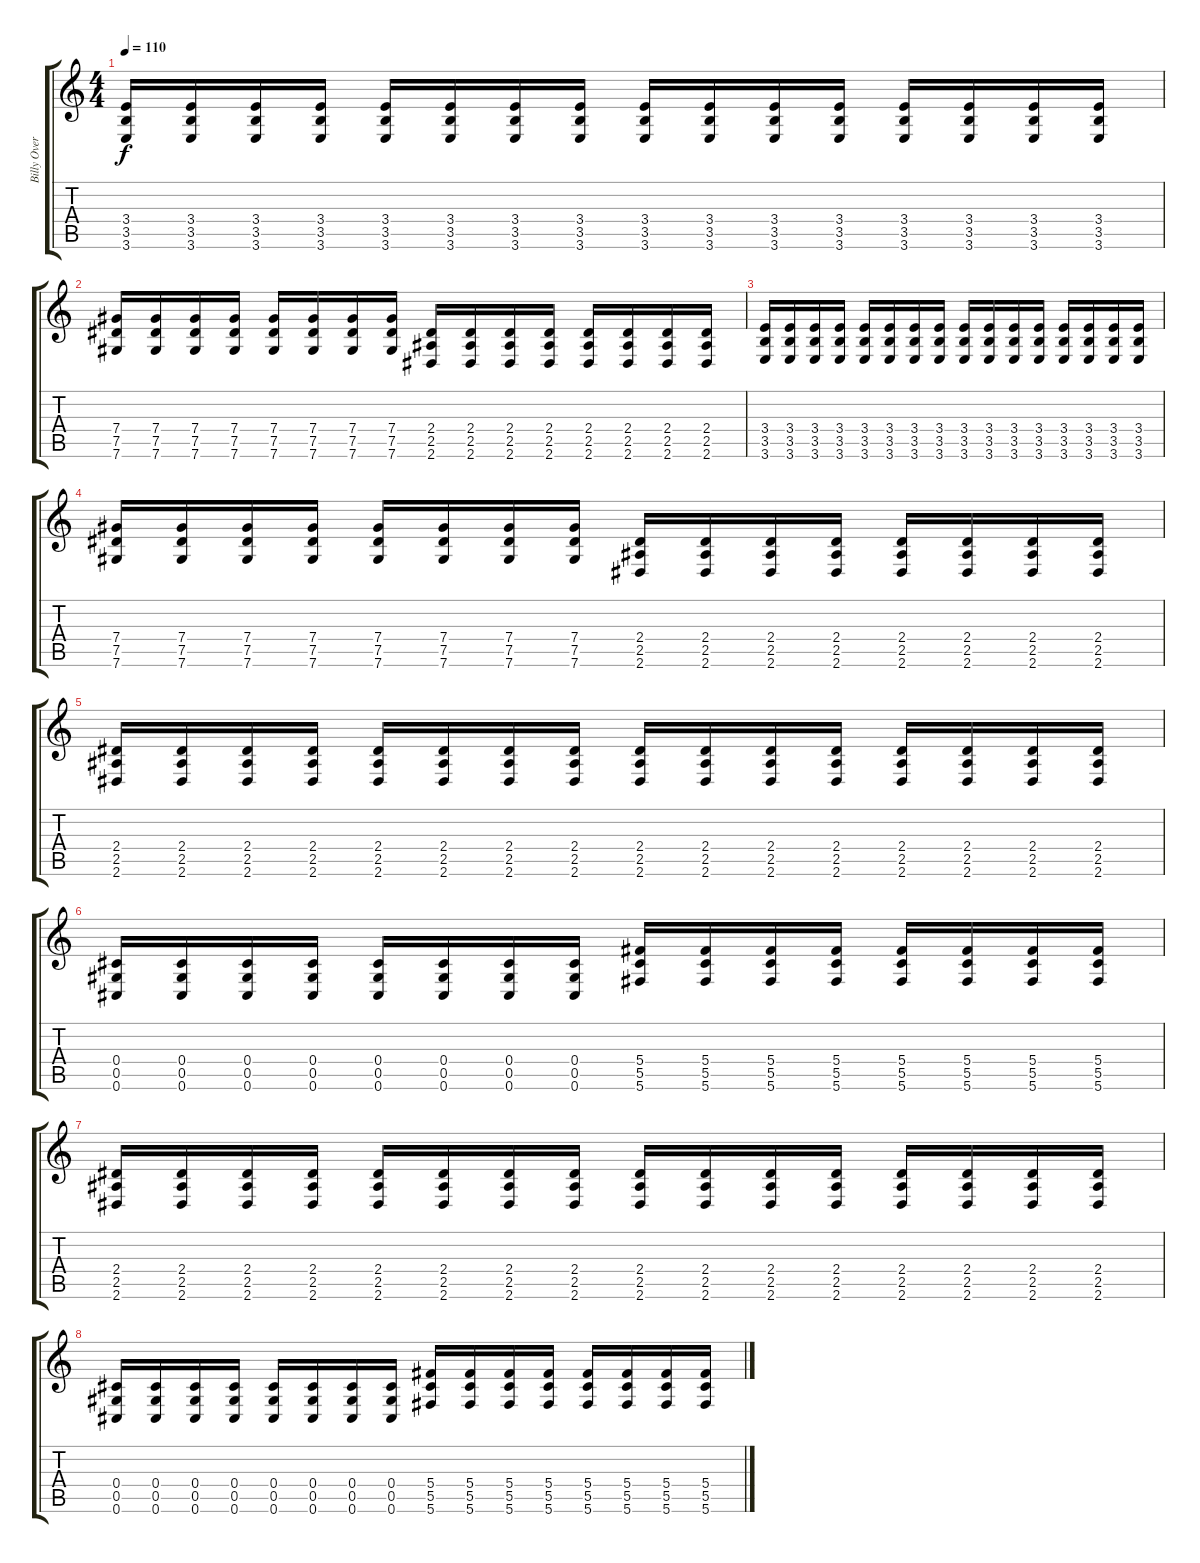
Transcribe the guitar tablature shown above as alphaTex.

\track ("Billy Overdubs" "Billy Over") {instrument distortionguitar}
\staff {score tabs}
\tuning (Eb4 Bb3 Gb3 Db3 Ab2 Db2) {hide}
\ts (4 4)
\tempo 110
\clef g2
\ks c
(3.4 3.5 3.6).16{dy f} (3.4 3.5 3.6).16 (3.4 3.5 3.6).16 (3.4 3.5 3.6).16 (3.4 3.5 3.6).16 (3.4 3.5 3.6).16 (3.4 3.5 3.6).16 (3.4 3.5 3.6).16 (3.4 3.5 3.6).16 (3.4 3.5 3.6).16 (3.4 3.5 3.6).16 (3.4 3.5 3.6).16 (3.4 3.5 3.6).16 (3.4 3.5 3.6).16 (3.4 3.5 3.6).16 (3.4 3.5 3.6).16 |
(7.4 7.5 7.6).16 (7.4 7.5 7.6).16 (7.4 7.5 7.6).16 (7.4 7.5 7.6).16 (7.4 7.5 7.6).16 (7.4 7.5 7.6).16 (7.4 7.5 7.6).16 (7.4 7.5 7.6).16 (2.4 2.5 2.6).16 (2.4 2.5 2.6).16 (2.4 2.5 2.6).16 (2.4 2.5 2.6).16 (2.4 2.5 2.6).16 (2.4 2.5 2.6).16 (2.4 2.5 2.6).16 (2.4 2.5 2.6).16 |
(3.4 3.5 3.6).16 (3.4 3.5 3.6).16 (3.4 3.5 3.6).16 (3.4 3.5 3.6).16 (3.4 3.5 3.6).16 (3.4 3.5 3.6).16 (3.4 3.5 3.6).16 (3.4 3.5 3.6).16 (3.4 3.5 3.6).16 (3.4 3.5 3.6).16 (3.4 3.5 3.6).16 (3.4 3.5 3.6).16 (3.4 3.5 3.6).16 (3.4 3.5 3.6).16 (3.4 3.5 3.6).16 (3.4 3.5 3.6).16 |
(7.4 7.5 7.6).16 (7.4 7.5 7.6).16 (7.4 7.5 7.6).16 (7.4 7.5 7.6).16 (7.4 7.5 7.6).16 (7.4 7.5 7.6).16 (7.4 7.5 7.6).16 (7.4 7.5 7.6).16 (2.4 2.5 2.6).16 (2.4 2.5 2.6).16 (2.4 2.5 2.6).16 (2.4 2.5 2.6).16 (2.4 2.5 2.6).16 (2.4 2.5 2.6).16 (2.4 2.5 2.6).16 (2.4 2.5 2.6).16 |
(2.4 2.5 2.6).16 (2.4 2.5 2.6).16 (2.4 2.5 2.6).16 (2.4 2.5 2.6).16 (2.4 2.5 2.6).16 (2.4 2.5 2.6).16 (2.4 2.5 2.6).16 (2.4 2.5 2.6).16 (2.4 2.5 2.6).16 (2.4 2.5 2.6).16 (2.4 2.5 2.6).16 (2.4 2.5 2.6).16 (2.4 2.5 2.6).16 (2.4 2.5 2.6).16 (2.4 2.5 2.6).16 (2.4 2.5 2.6).16 |
(0.4 0.5 0.6).16 (0.4 0.5 0.6).16 (0.4 0.5 0.6).16 (0.4 0.5 0.6).16 (0.4 0.5 0.6).16 (0.4 0.5 0.6).16 (0.4 0.5 0.6).16 (0.4 0.5 0.6).16 (5.4 5.5 5.6).16 (5.4 5.5 5.6).16 (5.4 5.5 5.6).16 (5.4 5.5 5.6).16 (5.4 5.5 5.6).16 (5.4 5.5 5.6).16 (5.4 5.5 5.6).16 (5.4 5.5 5.6).16 |
(2.4 2.5 2.6).16 (2.4 2.5 2.6).16 (2.4 2.5 2.6).16 (2.4 2.5 2.6).16 (2.4 2.5 2.6).16 (2.4 2.5 2.6).16 (2.4 2.5 2.6).16 (2.4 2.5 2.6).16 (2.4 2.5 2.6).16 (2.4 2.5 2.6).16 (2.4 2.5 2.6).16 (2.4 2.5 2.6).16 (2.4 2.5 2.6).16 (2.4 2.5 2.6).16 (2.4 2.5 2.6).16 (2.4 2.5 2.6).16 |
(0.4 0.5 0.6).16 (0.4 0.5 0.6).16 (0.4 0.5 0.6).16 (0.4 0.5 0.6).16 (0.4 0.5 0.6).16 (0.4 0.5 0.6).16 (0.4 0.5 0.6).16 (0.4 0.5 0.6).16 (5.4 5.5 5.6).16 (5.4 5.5 5.6).16 (5.4 5.5 5.6).16 (5.4 5.5 5.6).16 (5.4 5.5 5.6).16 (5.4 5.5 5.6).16 (5.4 5.5 5.6).16 (5.4 5.5 5.6).16
